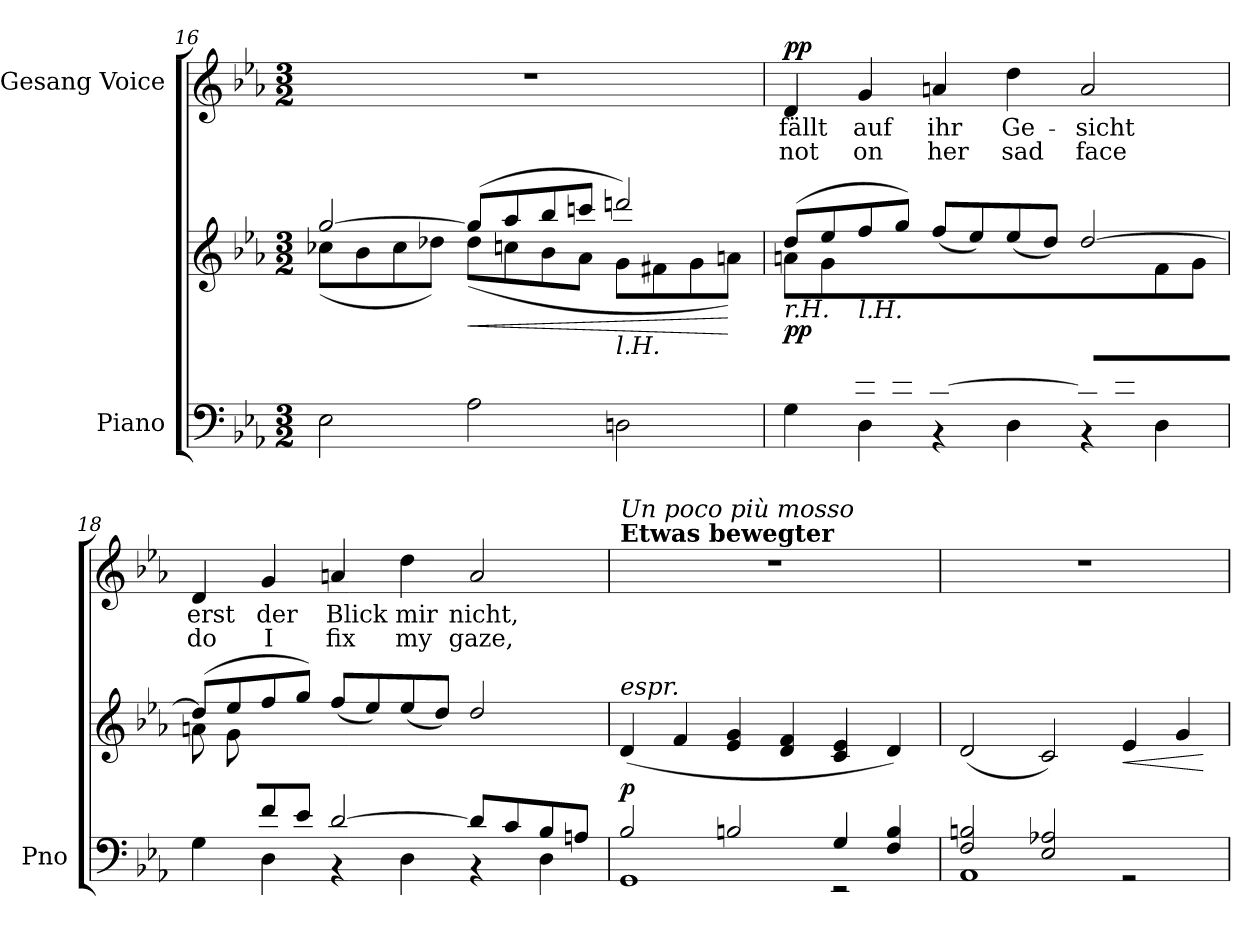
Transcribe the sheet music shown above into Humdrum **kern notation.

**kern	**kern	**dynam	**kern	**text	**text	**dynam
*part2	*part2	*part2	*part1	*part1	*part1	*part1
*staff3	*staff2	*staff2/3	*staff1	*staff1	*staff1	*staff1
*I"Piano	*	*	*I"Gesang Voice	*	*	*
*I'Pno	*	*	*	*	*	*
!!LO:LB:g=z
*clefF4	*clefG2	*	*clefG2	*	*	*
*k[b-e-a-]	*k[b-e-a-]	*	*k[b-e-a-]	*	*	*
*M3/2	*M3/2	*	*M3/2	*	*	*
=16	=16	=16	=16	=16	=16	=16
*	*^	*	*	*	*	*
2E-\	[2gg/	(<8cc-X\L	.	1.r	.	.	.
.	.	8b-\	.	.	.	.	.
.	.	8cc-\	.	.	.	.	.
.	.	8dd-X\J)	.	.	.	.	.
!	!	!	!LO:HP:b	!	!	!	!
2A-\	(>8gg/L]	(<8dd-\L	<	.	.	.	.
.	8aa-/	8ccn\	.	.	.	.	.
.	8bb-/	8b-\	.	.	.	.	.
.	8cccn/J	8a-\J	.	.	.	.	.
!	!LO:TX:b:i:t=l.H.	!	!	!	!	!	!
2Dn\	2dddn/)	8g:\L	.	.	.	.	.
.	.	8f#X\	.	.	.	.	.
.	.	8g\	.	.	.	.	.
.	.	8an\J)	[	.	.	.	.
=17	=17	=17	=17	=17	=17	=17	=17
*^	*	*	*	*	*	*	*
!	!	!LO:TX:b:i:t=r.H.	!	!	!	!	!	!
!	!	!	!	!LO:DY:a=2	!	!LO:LY:b	!LO:LY:b	!LO:DY:a
4ryy	4G\	(>8dd/L	8an\L	pp	4d/	fällt	not	pp
.	.	8ee-/	8g\	.	.	.	.	.
!	!	!LO:TX:b:i:t=l.H.	!	!	!	!	!	!
!	!	!	!	!	!	!LO:LY:b	!LO:LY:b	!
8f:/	4D\	8ff/	1ryy	.	4g/	auf	on	.
8e-/J	.	8gg/J)	.	.	.	.	.	.
!	!	!	!	!	!	!LO:LY:b	!LO:LY:b	!
[2d/	4rBB	(>8ff/L	.	.	4an/	ihr	her	.
.	.	8ee-/)	.	.	.	.	.	.
!	!	!	!	!	!	!LO:LY:b	!LO:LY:b	!
.	4D\	(>8ee-/	.	.	4dd\	Ge-	sad	.
.	.	8dd/J)	.	.	.	.	.	.
!	!	!	!	!	!	!LO:LY:b	!LO:LY:b	!
8d/L]	4rBB	[2dd/	.	.	2a/	-sicht	face	.
8e-/	.	.	.	.	.	.	.	.
4ryy	4D\	.	8f\	.	.	.	.	.
.	.	.	8g\J	.	.	.	.	.
=18	=18	=18	=18	=18	=18	=18	=18	=18
!	!	!	!	!	!	!LO:LY:b	!LO:LY:b	!
4ryy	4G\	(>8dd/L]	8an\L	.	4d/	erst	do	.
.	.	8ee-/	8g\	.	.	.	.	.
!	!	!	!	!	!	!LO:LY:b	!LO:LY:b	!
8f:/	4D\	8ff/	1ryy	.	4g/	der	I	.
8e-/J	.	8gg/J)	.	.	.	.	.	.
!	!	!	!	!	!	!LO:LY:b	!LO:LY:b	!
[2d/	4rBB	(>8ff/L	.	.	4an/	Blick	fix	.
.	.	8ee-/)	.	.	.	.	.	.
!	!	!	!	!	!	!LO:LY:b	!LO:LY:b	!
.	4D\	(>8ee-/	.	.	4dd\	mir	my	.
.	.	8dd/J)	.	.	.	.	.	.
!	!	!	!	!	!	!LO:LY:b	!LO:LY:b	!
8d/L]	4rBB	2dd/	.	.	2a/	nicht,	gaze,	.
8c/	.	.	.	.	.	.	.	.
8B-/	4D\	.	4ryy	.	.	.	.	.
8An/J	.	.	.	.	.	.	.	.
*	*	*v	*v	*	*	*	*	*
!!LO:LB:g=z
=19	=19	=19	=19	=19	=19	=19	=19
*	*	*	*	*MM70	*	*	*
!	!	!	!	!LO:TX:a:B:t=Etwas bewegter	!	!	!
!	!	!	!	!LO:TX:a:i:t=Un poco più mosso	!	!	!
!	!	!LO:TX:a:i:t=espr.	!	!	!	!	!
!	!	!	!LO:DY:a=2	!	!	!	!
2B-/	1GG	(>4d/	p	1.r	.	.	.
.	.	4f/	.	.	.	.	.
2Bn/	.	4e-/ 4g/	.	.	.	.	.
.	.	4d/ 4f/	.	.	.	.	.
4G/	2r	4c/ 4e-/	.	.	.	.	.
4F/ 4B/	.	4d/)	.	.	.	.	.
=20	=20	=20	=20	=20	=20	=20	=20
2F/ 2Bn/	1AA-	(>2d/	.	1.r	.	.	.
2E-/ 2A-X/	.	2c/)	.	.	.	.	.
!	!	!	!LO:HP:b	!	!	!	!
2rGG	2ryy	4e-/	<	.	.	.	.
.	.	4g/	.	.	.	.	.
*v	*v	*	*	*	*	*	*
.	.	[	.	.	.	.
=	=	=	=	=	=	=
*-	*-	*-	*-	*-	*-	*-
